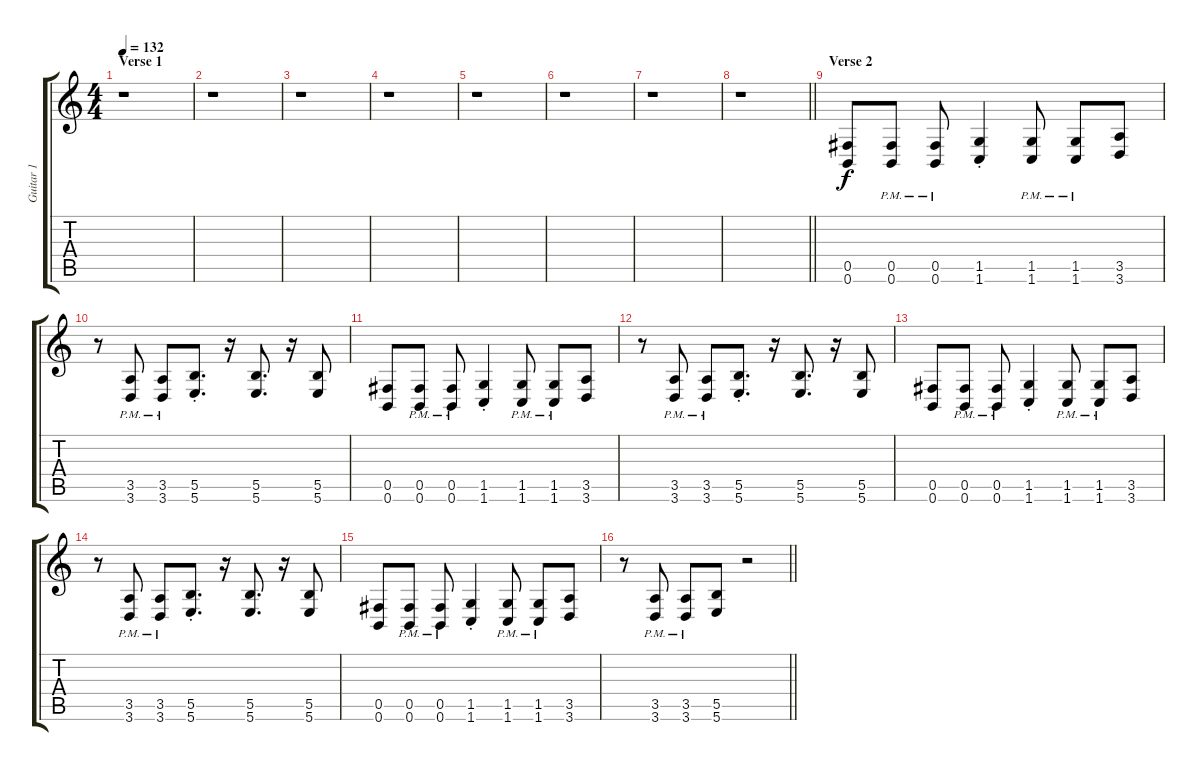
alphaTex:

\track ("Guitar 1" "Guitar 1") {instrument distortionguitar}
\staff {score tabs}
\tuning (Db4 Ab3 E3 B2 Gb2 B1) {hide}
\ts (4 4)
\section ("" "Verse 1")
\tempo 132
\clef g2
\ks c
r.1{dy f} |
r.1 |
r.1 |
r.1 |
r.1 |
r.1 |
r.1 |
\barLineRight lightlight
r.1 |
\section ("" "Verse 2")
(0.5 0.6).8 (0.5{pm} 0.6{pm}).8 (0.5{pm} 0.6{pm}).8 (1.5{st} 1.6{st}).4 (1.5{pm} 1.6{pm}).8 (1.5{pm} 1.6{pm}).8 (3.5 3.6).8 |
r.8 (3.5{pm} 3.6{pm}).8 (3.5{pm} 3.6{pm}).8 (5.5{st} 5.6{st}).8{d} r.16 (5.5 5.6).8{d} r.16 (5.5 5.6).8 |
(0.5 0.6).8 (0.5{pm} 0.6{pm}).8 (0.5{pm} 0.6{pm}).8 (1.5{st} 1.6{st}).4 (1.5{pm} 1.6{pm}).8 (1.5{pm} 1.6{pm}).8 (3.5 3.6).8 |
r.8 (3.5{pm} 3.6{pm}).8 (3.5{pm} 3.6{pm}).8 (5.5{st} 5.6{st}).8{d} r.16 (5.5 5.6).8{d} r.16 (5.5 5.6).8 |
(0.5 0.6).8 (0.5{pm} 0.6{pm}).8 (0.5{pm} 0.6{pm}).8 (1.5{st} 1.6{st}).4 (1.5{pm} 1.6{pm}).8 (1.5{pm} 1.6{pm}).8 (3.5 3.6).8 |
r.8 (3.5{pm} 3.6{pm}).8 (3.5{pm} 3.6{pm}).8 (5.5{st} 5.6{st}).8{d} r.16 (5.5 5.6).8{d} r.16 (5.5 5.6).8 |
(0.5 0.6).8 (0.5{pm} 0.6{pm}).8 (0.5{pm} 0.6{pm}).8 (1.5{st} 1.6{st}).4 (1.5{pm} 1.6{pm}).8 (1.5{pm} 1.6{pm}).8 (3.5 3.6).8 |
\barLineRight lightlight
r.8 (3.5{pm} 3.6{pm}).8 (3.5{pm} 3.6{pm}).8 (5.5 5.6).8 r.2
